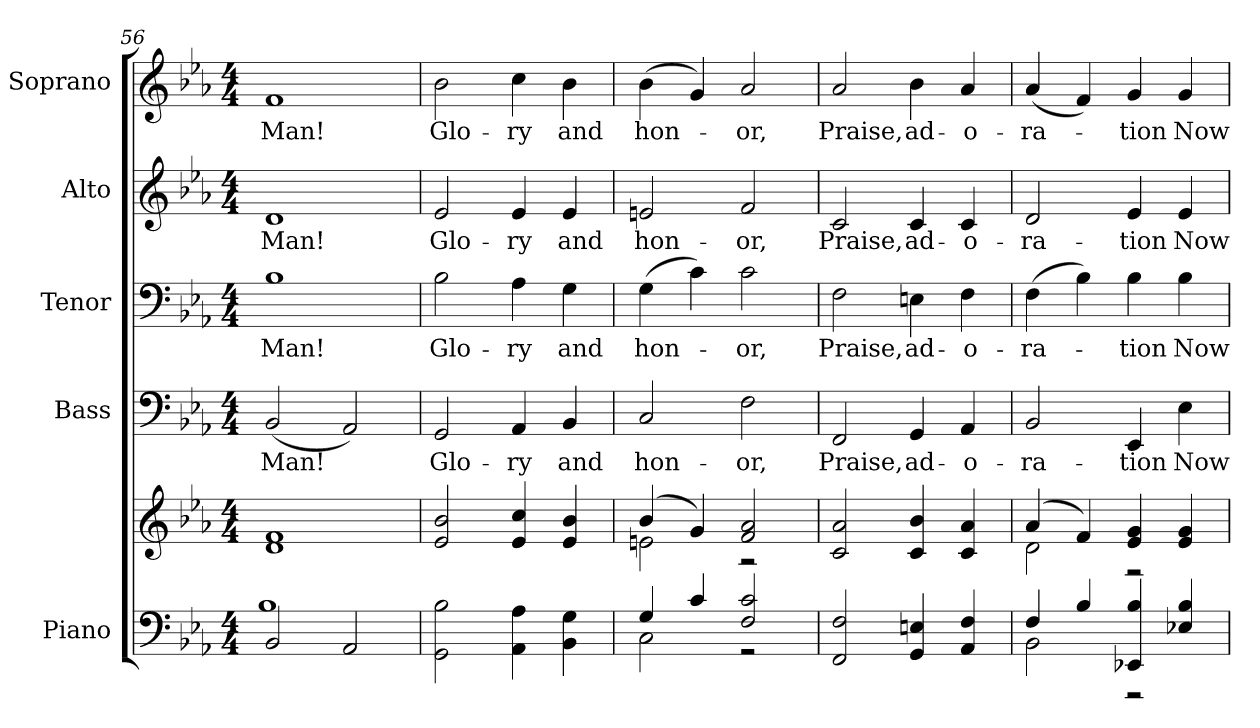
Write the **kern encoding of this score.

**kern	**kern	**kern	**text	**kern	**text	**kern	**text	**kern	**text
*part5	*part5	*part4	*part4	*part3	*part3	*part2	*part2	*part1	*part1
*staff6	*staff5	*staff4	*staff4	*staff3	*staff3	*staff2	*staff2	*staff1	*staff1
*I"Piano	*	*I"Bass	*	*I"Tenor	*	*I"Alto	*	*I"Soprano	*
*I'Pno.	*	*I'B.	*	*I'T.	*	*I'A.	*	*I'S.	*
*clefF4	*clefG2	*clefF4	*	*clefF4	*	*clefG2	*	*clefG2	*
*k[b-e-a-]	*k[b-e-a-]	*k[b-e-a-]	*	*k[b-e-a-]	*	*k[b-e-a-]	*	*k[b-e-a-]	*
*c:	*c:	*c:	*	*c:	*	*c:	*	*c:	*
*M4/4	*M4/4	*M4/4	*	*M4/4	*	*M4/4	*	*M4/4	*
=56	=56	=56	=56	=56	=56	=56	=56	=56	=56
*^	*	*	*	*	*	*	*	*	*
!	!	!	!	!LO:LY:b:color=#000000	!	!	!	!	!	!
!	!	!	!	!	!	!LO:LY:b:color=#000000	!	!	!	!
!	!	!	!	!	!	!	!	!LO:LY:b:color=#000000	!	!
!	!	!	!	!	!	!	!	!	!	!LO:LY:b:color=#000000
2BB-i/	1B-i	1di 1fi	(2BB-i/	Man!	1B-i	Man!	1di	Man!	1fi	Man!
2AA-i/	.	.	2AA-i/)	.	.	.	.	.	.	.
*v	*v	*	*	*	*	*	*	*	*	*
=57	=57	=57	=57	=57	=57	=57	=57	=57	=57
!	!	!	!LO:LY:b:color=#000000	!	!	!	!	!	!
!	!	!	!	!	!LO:LY:b:color=#000000	!	!	!	!
!	!	!	!	!	!	!	!LO:LY:b:color=#000000	!	!
!	!	!	!	!	!	!	!	!	!LO:LY:b:color=#000000
2GGi\ 2B-i	2e-i/ 2b-i	2GGi/	Glo-	2B-i\	Glo-	2e-i/	Glo-	2b-i\	Glo-
!	!	!	!LO:LY:b:color=#000000	!	!	!	!	!	!
!	!	!	!	!	!LO:LY:b:color=#000000	!	!	!	!
!	!	!	!	!	!	!	!LO:LY:b:color=#000000	!	!
!	!	!	!	!	!	!	!	!	!LO:LY:b:color=#000000
4AA-i\ 4A-i	4e-i/ 4cci	4AA-i/	-ry	4A-i\	-ry	4e-i/	-ry	4cci\	-ry
!	!	!	!LO:LY:b:color=#000000	!	!	!	!	!	!
!	!	!	!	!	!LO:LY:b:color=#000000	!	!	!	!
!	!	!	!	!	!	!	!LO:LY:b:color=#000000	!	!
!	!	!	!	!	!	!	!	!	!LO:LY:b:color=#000000
4BB-i\ 4Gi	4e-i/ 4b-i	4BB-i/	and	4Gi\	and	4e-i/	and	4b-i\	and
!!LO:PB:g=z
=58	=58	=58	=58	=58	=58	=58	=58	=58	=58
*^	*^	*	*	*	*	*	*	*	*
!	!	!	!	!	!LO:LY:b:color=#000000	!	!	!	!	!	!
!	!	!	!	!	!	!	!LO:LY:b:color=#000000	!	!	!	!
!	!	!	!	!	!	!	!	!	!LO:LY:b:color=#000000	!	!
!	!	!	!	!	!	!	!	!	!	!	!LO:LY:b:color=#000000
4Gi/	2Ci\	(4b-i/	2eni\	2Ci/	hon-	(4Gi\	hon-	2eni/	hon-	(4b-i\	hon-
4ci/	.	4gi/)	.	.	.	4ci\)	.	.	.	4gi/)	.
!	!	!	!	!	!LO:LY:b:color=#000000	!	!	!	!	!	!
!	!	!	!	!	!	!	!LO:LY:b:color=#000000	!	!	!	!
!	!	!	!	!	!	!	!	!	!LO:LY:b:color=#000000	!	!
!	!	!	!	!	!	!	!	!	!	!	!LO:LY:b:color=#000000
2Fi/ 2ci	2r	2fi/ 2a-i	2r	2Fi\	-or,	2ci\	-or,	2fi/	-or,	2a-i/	-or,
*v	*v	*	*	*	*	*	*	*	*	*	*
*	*v	*v	*	*	*	*	*	*	*	*
=59	=59	=59	=59	=59	=59	=59	=59	=59	=59
*^	*^	*	*	*	*	*	*	*	*
!	!	!	!	!	!LO:LY:b:color=#000000	!	!	!	!	!	!
*v	*v	*	*	*	*	*	*	*	*	*	*
*	*v	*v	*	*	*	*	*	*	*	*
*^	*^	*	*	*	*	*	*	*	*
!	!	!	!	!	!	!	!LO:LY:b:color=#000000	!	!	!	!
*v	*v	*	*	*	*	*	*	*	*	*	*
*	*v	*v	*	*	*	*	*	*	*	*
*^	*^	*	*	*	*	*	*	*	*
!	!	!	!	!	!	!	!	!	!LO:LY:b:color=#000000	!	!
*v	*v	*	*	*	*	*	*	*	*	*	*
*	*v	*v	*	*	*	*	*	*	*	*
*^	*^	*	*	*	*	*	*	*	*
!	!	!	!	!	!	!	!	!	!	!	!LO:LY:b:color=#000000
*v	*v	*	*	*	*	*	*	*	*	*	*
*	*v	*v	*	*	*	*	*	*	*	*
2FFi/ 2Fi	2ci/ 2a-i	2FFi/	Praise,	2Fi\	Praise,	2ci/	Praise,	2a-i/	Praise,
!	!	!	!LO:LY:b:color=#000000	!	!	!	!	!	!
!	!	!	!	!	!LO:LY:b:color=#000000	!	!	!	!
!	!	!	!	!	!	!	!LO:LY:b:color=#000000	!	!
!	!	!	!	!	!	!	!	!	!LO:LY:b:color=#000000
4GGi/ 4Eni	4ci/ 4b-i	4GGi/	ad-	4Eni\	ad-	4ci/	ad-	4b-i\	ad-
!	!	!	!LO:LY:b:color=#000000	!	!	!	!	!	!
!	!	!	!	!	!LO:LY:b:color=#000000	!	!	!	!
!	!	!	!	!	!	!	!LO:LY:b:color=#000000	!	!
!	!	!	!	!	!	!	!	!	!LO:LY:b:color=#000000
4AA-i/ 4Fi	4ci/ 4a-i	4AA-i/	-o-	4Fi\	-o-	4ci/	-o-	4a-i/	-o-
=60	=60	=60	=60	=60	=60	=60	=60	=60	=60
*^	*^	*	*	*	*	*	*	*	*
!	!	!	!	!	!LO:LY:b:color=#000000	!	!	!	!	!	!
!	!	!	!	!	!	!	!LO:LY:b:color=#000000	!	!	!	!
!	!	!	!	!	!	!	!	!	!LO:LY:b:color=#000000	!	!
!	!	!	!	!	!	!	!	!	!	!	!LO:LY:b:color=#000000
4Fi/	2BB-i\	(4a-i/	2di\	2BB-i/	-ra-	(4Fi\	-ra-	2di/	-ra-	(4a-i/	-ra-
4B-i/	.	4fi/)	.	.	.	4B-i\)	.	.	.	4fi/)	.
!	!	!	!	!	!LO:LY:b:color=#000000	!	!	!	!	!	!
!	!	!	!	!	!	!	!LO:LY:b:color=#000000	!	!	!	!
!	!	!	!	!	!	!	!	!	!LO:LY:b:color=#000000	!	!
!	!	!	!	!	!	!	!	!	!	!	!LO:LY:b:color=#000000
4EE-Xi/ 4B-i	2r	4e-i/ 4gi	2r	4EE-i/	-tion	4B-i\	-tion	4e-i/	-tion	4gi/	-tion
!	!	!	!	!	!LO:LY:b:color=#000000	!	!	!	!	!	!
!	!	!	!	!	!	!	!LO:LY:b:color=#000000	!	!	!	!
!	!	!	!	!	!	!	!	!	!LO:LY:b:color=#000000	!	!
!	!	!	!	!	!	!	!	!	!	!	!LO:LY:b:color=#000000
4E-Xi/ 4B-i	.	4e-i/ 4gi	.	4E-i\	Now	4B-i\	Now	4e-i/	Now	4gi/	Now
*v	*v	*	*	*	*	*	*	*	*	*	*
*	*v	*v	*	*	*	*	*	*	*	*
=	=	=	=	=	=	=	=	=	=
*-	*-	*-	*-	*-	*-	*-	*-	*-	*-
